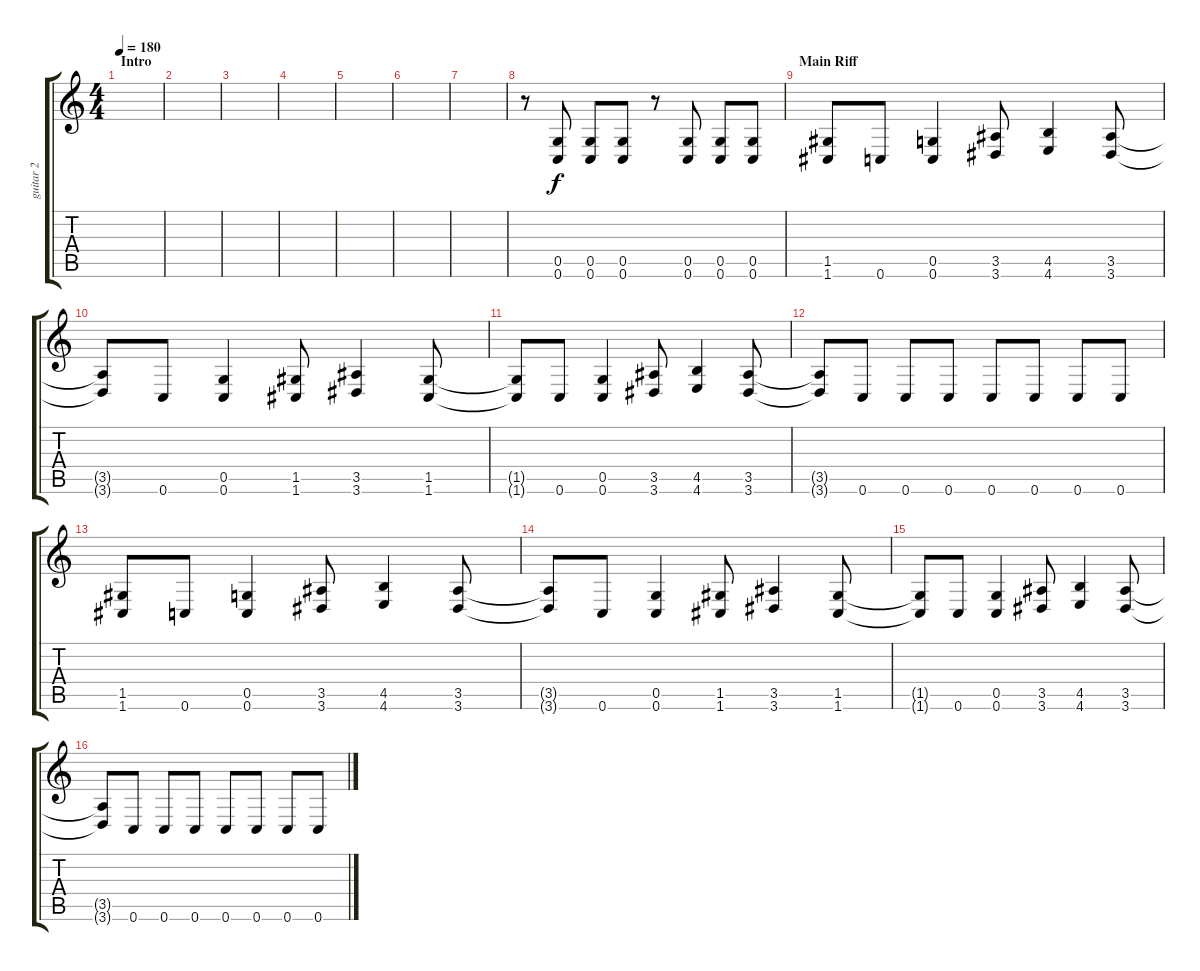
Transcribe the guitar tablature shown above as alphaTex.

\track ("guitar 2" "guitar 2") {instrument overdrivenguitar}
\staff {score tabs}
\tuning (D4 A3 F3 C3 G2 C2) {hide}
\ts (4 4)
\section ("" "Intro")
\tempo 180
\clef g2
\ks c
|
|
|
|
|
|
|
r.8 (0.5 0.6).8 (0.5 0.6).8 (0.5 0.6).8 r.8 (0.5 0.6).8 (0.5 0.6).8 (0.5 0.6).8 |
\section ("" "Main Riff")
(1.5 1.6).8 0.6.8 (0.5 0.6).4 (3.5 3.6).8 (4.5 4.6).4 (3.5 3.6).8 |
(3.5{t} 3.6{t}).8 0.6.8 (0.5 0.6).4 (1.5 1.6).8 (3.5 3.6).4 (1.5 1.6).8 |
(1.5{t} 1.6{t}).8 0.6.8 (0.5 0.6).4 (3.5 3.6).8 (4.5 4.6).4 (3.5 3.6).8 |
(3.5{t} 3.6{t}).8 0.6.8 0.6.8 0.6.8 0.6.8 0.6.8 0.6.8 0.6.8 |
(1.5 1.6).8 0.6.8 (0.5 0.6).4 (3.5 3.6).8 (4.5 4.6).4 (3.5 3.6).8 |
(3.5{t} 3.6{t}).8 0.6.8 (0.5 0.6).4 (1.5 1.6).8 (3.5 3.6).4 (1.5 1.6).8 |
(1.5{t} 1.6{t}).8 0.6.8 (0.5 0.6).4 (3.5 3.6).8 (4.5 4.6).4 (3.5 3.6).8 |
(3.5{t} 3.6{t}).8 0.6.8 0.6.8 0.6.8 0.6.8 0.6.8 0.6.8 0.6.8
